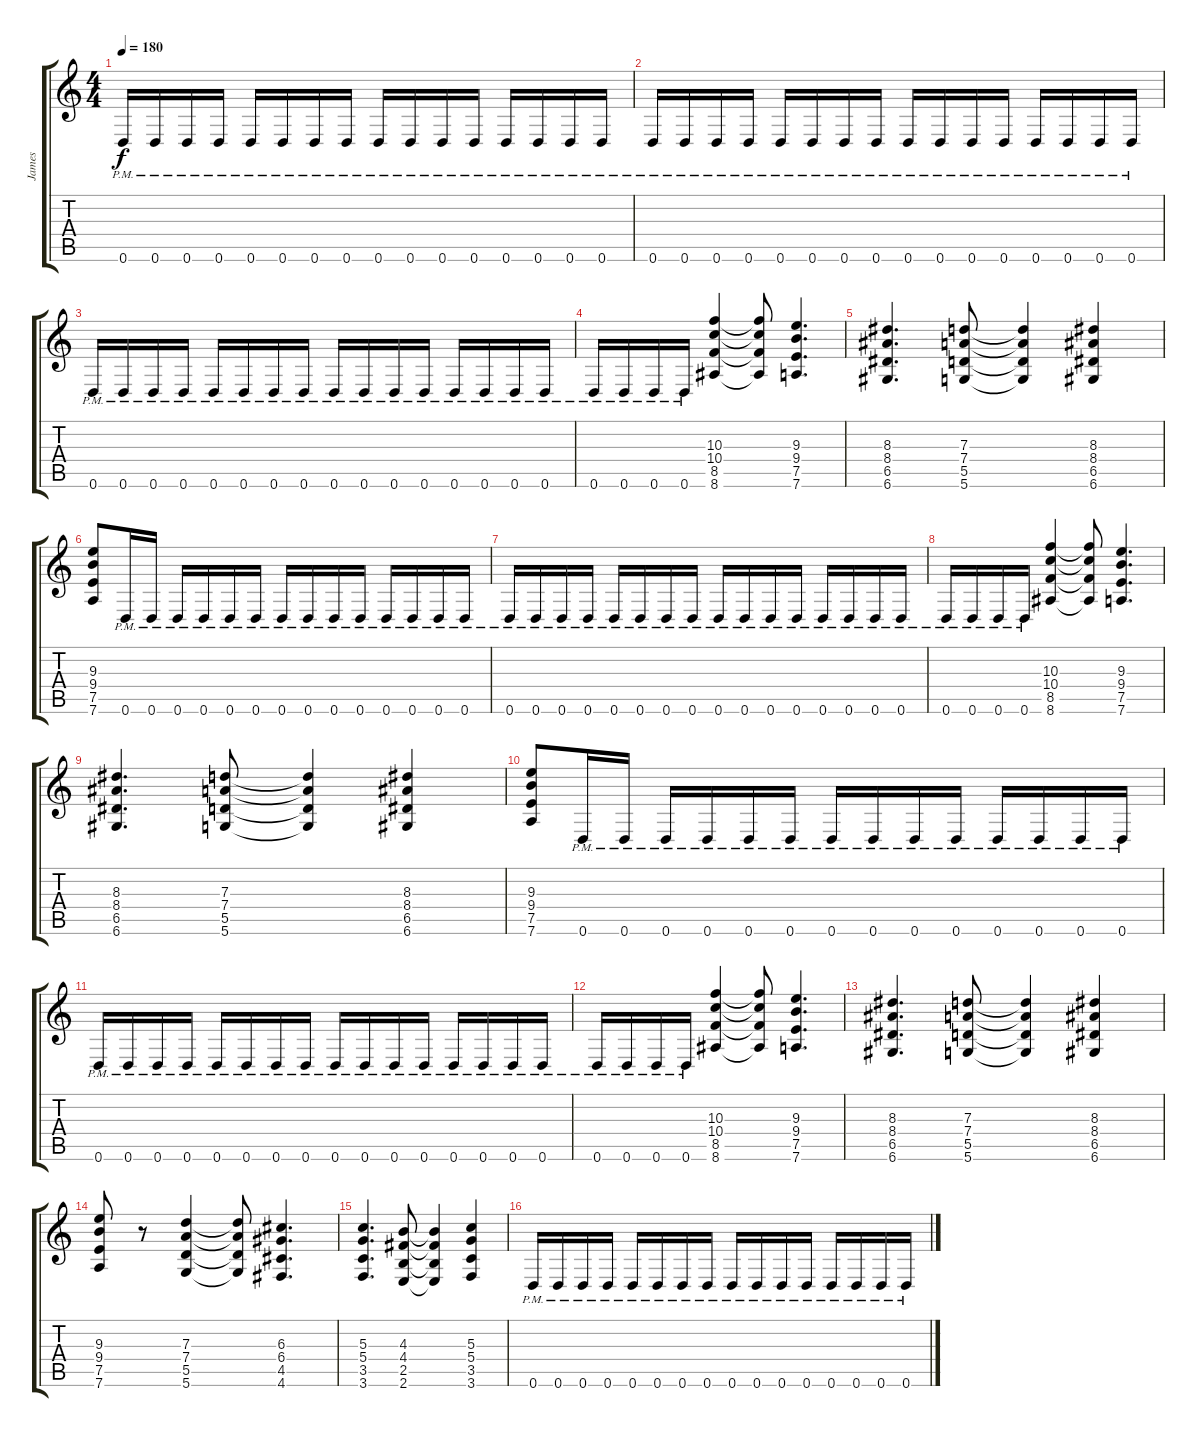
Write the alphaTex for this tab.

\track ("James" "James") {instrument distortionguitar}
\staff {score tabs}
\tuning (E4 B3 G3 D3 A2 D2) {hide}
\ts (4 4)
\tempo 180
\clef g2
\ks c
0.6{pm}.16{dy f} 0.6{pm}.16 0.6{pm}.16 0.6{pm}.16 0.6{pm}.16 0.6{pm}.16 0.6{pm}.16 0.6{pm}.16 0.6{pm}.16 0.6{pm}.16 0.6{pm}.16 0.6{pm}.16 0.6{pm}.16 0.6{pm}.16 0.6{pm}.16 0.6{pm}.16 |
0.6{pm}.16 0.6{pm}.16 0.6{pm}.16 0.6{pm}.16 0.6{pm}.16 0.6{pm}.16 0.6{pm}.16 0.6{pm}.16 0.6{pm}.16 0.6{pm}.16 0.6{pm}.16 0.6{pm}.16 0.6{pm}.16 0.6{pm}.16 0.6{pm}.16 0.6{pm}.16 |
0.6{pm}.16 0.6{pm}.16 0.6{pm}.16 0.6{pm}.16 0.6{pm}.16 0.6{pm}.16 0.6{pm}.16 0.6{pm}.16 0.6{pm}.16 0.6{pm}.16 0.6{pm}.16 0.6{pm}.16 0.6{pm}.16 0.6{pm}.16 0.6{pm}.16 0.6{pm}.16 |
0.6{pm}.16 0.6{pm}.16 0.6{pm}.16 0.6{pm}.16 (10.3 10.4 8.5 8.6).4 (10.3{t} 10.4{t} 8.5{t} 8.6{t}).8 (9.3 9.4 7.5 7.6).4{d} |
(8.3 8.4 6.5 6.6).4{d} (7.3 7.4 5.5 5.6).8 (7.3{t} 7.4{t} 5.5{t} 5.6{t}).4 (8.3 8.4 6.5 6.6).4 |
(9.3 9.4 7.5 7.6).8 0.6{pm}.16 0.6{pm}.16 0.6{pm}.16 0.6{pm}.16 0.6{pm}.16 0.6{pm}.16 0.6{pm}.16 0.6{pm}.16 0.6{pm}.16 0.6{pm}.16 0.6{pm}.16 0.6{pm}.16 0.6{pm}.16 0.6{pm}.16 |
0.6{pm}.16 0.6{pm}.16 0.6{pm}.16 0.6{pm}.16 0.6{pm}.16 0.6{pm}.16 0.6{pm}.16 0.6{pm}.16 0.6{pm}.16 0.6{pm}.16 0.6{pm}.16 0.6{pm}.16 0.6{pm}.16 0.6{pm}.16 0.6{pm}.16 0.6{pm}.16 |
0.6{pm}.16 0.6{pm}.16 0.6{pm}.16 0.6{pm}.16 (10.3 10.4 8.5 8.6).4 (10.3{t} 10.4{t} 8.5{t} 8.6{t}).8 (9.3 9.4 7.5 7.6).4{d} |
(8.3 8.4 6.5 6.6).4{d} (7.3 7.4 5.5 5.6).8 (7.3{t} 7.4{t} 5.5{t} 5.6{t}).4 (8.3 8.4 6.5 6.6).4 |
(9.3 9.4 7.5 7.6).8 0.6{pm}.16 0.6{pm}.16 0.6{pm}.16 0.6{pm}.16 0.6{pm}.16 0.6{pm}.16 0.6{pm}.16 0.6{pm}.16 0.6{pm}.16 0.6{pm}.16 0.6{pm}.16 0.6{pm}.16 0.6{pm}.16 0.6{pm}.16 |
0.6{pm}.16 0.6{pm}.16 0.6{pm}.16 0.6{pm}.16 0.6{pm}.16 0.6{pm}.16 0.6{pm}.16 0.6{pm}.16 0.6{pm}.16 0.6{pm}.16 0.6{pm}.16 0.6{pm}.16 0.6{pm}.16 0.6{pm}.16 0.6{pm}.16 0.6{pm}.16 |
0.6{pm}.16 0.6{pm}.16 0.6{pm}.16 0.6{pm}.16 (10.3 10.4 8.5 8.6).4 (10.3{t} 10.4{t} 8.5{t} 8.6{t}).8 (9.3 9.4 7.5 7.6).4{d} |
(8.3 8.4 6.5 6.6).4{d} (7.3 7.4 5.5 5.6).8 (7.3{t} 7.4{t} 5.5{t} 5.6{t}).4 (8.3 8.4 6.5 6.6).4 |
(9.3 9.4 7.5 7.6).8 r.8 (7.3 7.4 5.5 5.6).4 (7.3{t} 7.4{t} 5.5{t} 5.6{t}).8 (6.3 6.4 4.5 4.6).4{d} |
(5.3 5.4 3.5 3.6).4{d} (4.3 4.4 2.5 2.6).8 (4.3{t} 4.4{t} 2.5{t} 2.6{t}).4 (5.3 5.4 3.5 3.6).4 |
0.6{pm}.16 0.6{pm}.16 0.6{pm}.16 0.6{pm}.16 0.6{pm}.16 0.6{pm}.16 0.6{pm}.16 0.6{pm}.16 0.6{pm}.16 0.6{pm}.16 0.6{pm}.16 0.6{pm}.16 0.6{pm}.16 0.6{pm}.16 0.6{pm}.16 0.6{pm}.16
